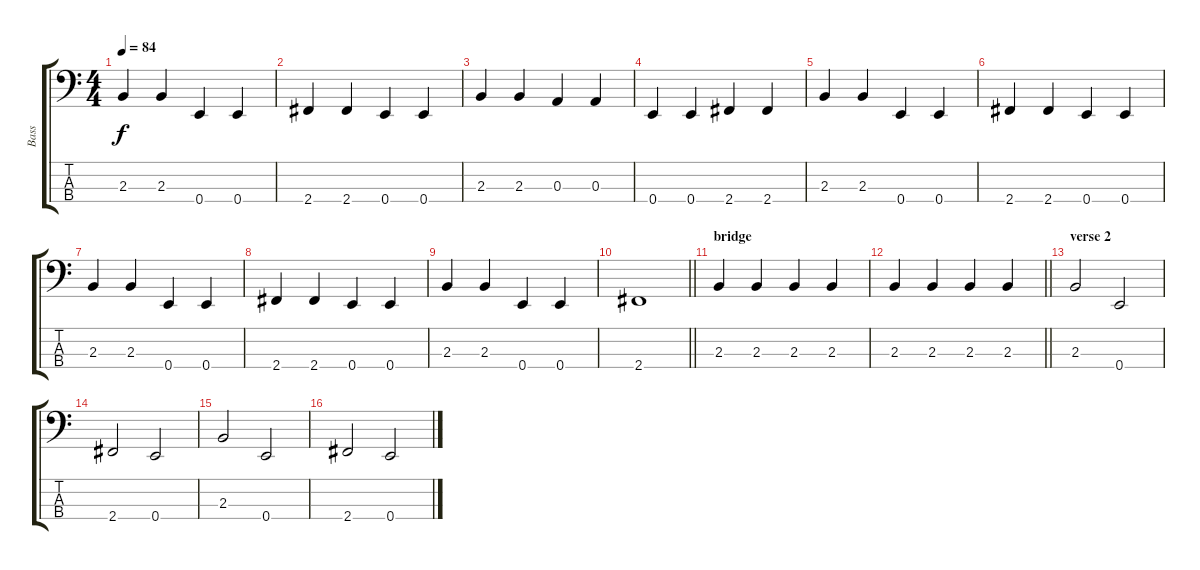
\track ("Bass" "Bass") {instrument electricbassfinger}
\staff {score tabs}
\tuning (G2 D2 A1 E1) {hide}
\ts (4 4)
\tempo 84
\clef f4
\ks c
2.3.4{dy f} 2.3.4 0.4.4 0.4.4 |
2.4.4 2.4.4 0.4.4 0.4.4 |
2.3.4 2.3.4 0.3.4 0.3.4 |
0.4.4 0.4.4 2.4.4 2.4.4 |
2.3.4 2.3.4 0.4.4 0.4.4 |
2.4.4 2.4.4 0.4.4 0.4.4 |
2.3.4 2.3.4 0.4.4 0.4.4 |
2.4.4 2.4.4 0.4.4 0.4.4 |
2.3.4 2.3.4 0.4.4 0.4.4 |
\barLineRight lightlight
2.4.1 |
\section ("" "bridge")
2.3.4 2.3.4 2.3.4 2.3.4 |
\barLineRight lightlight
2.3.4 2.3.4 2.3.4 2.3.4 |
\section ("" "verse 2")
2.3.2 0.4.2 |
2.4.2 0.4.2 |
2.3.2 0.4.2 |
2.4.2 0.4.2
